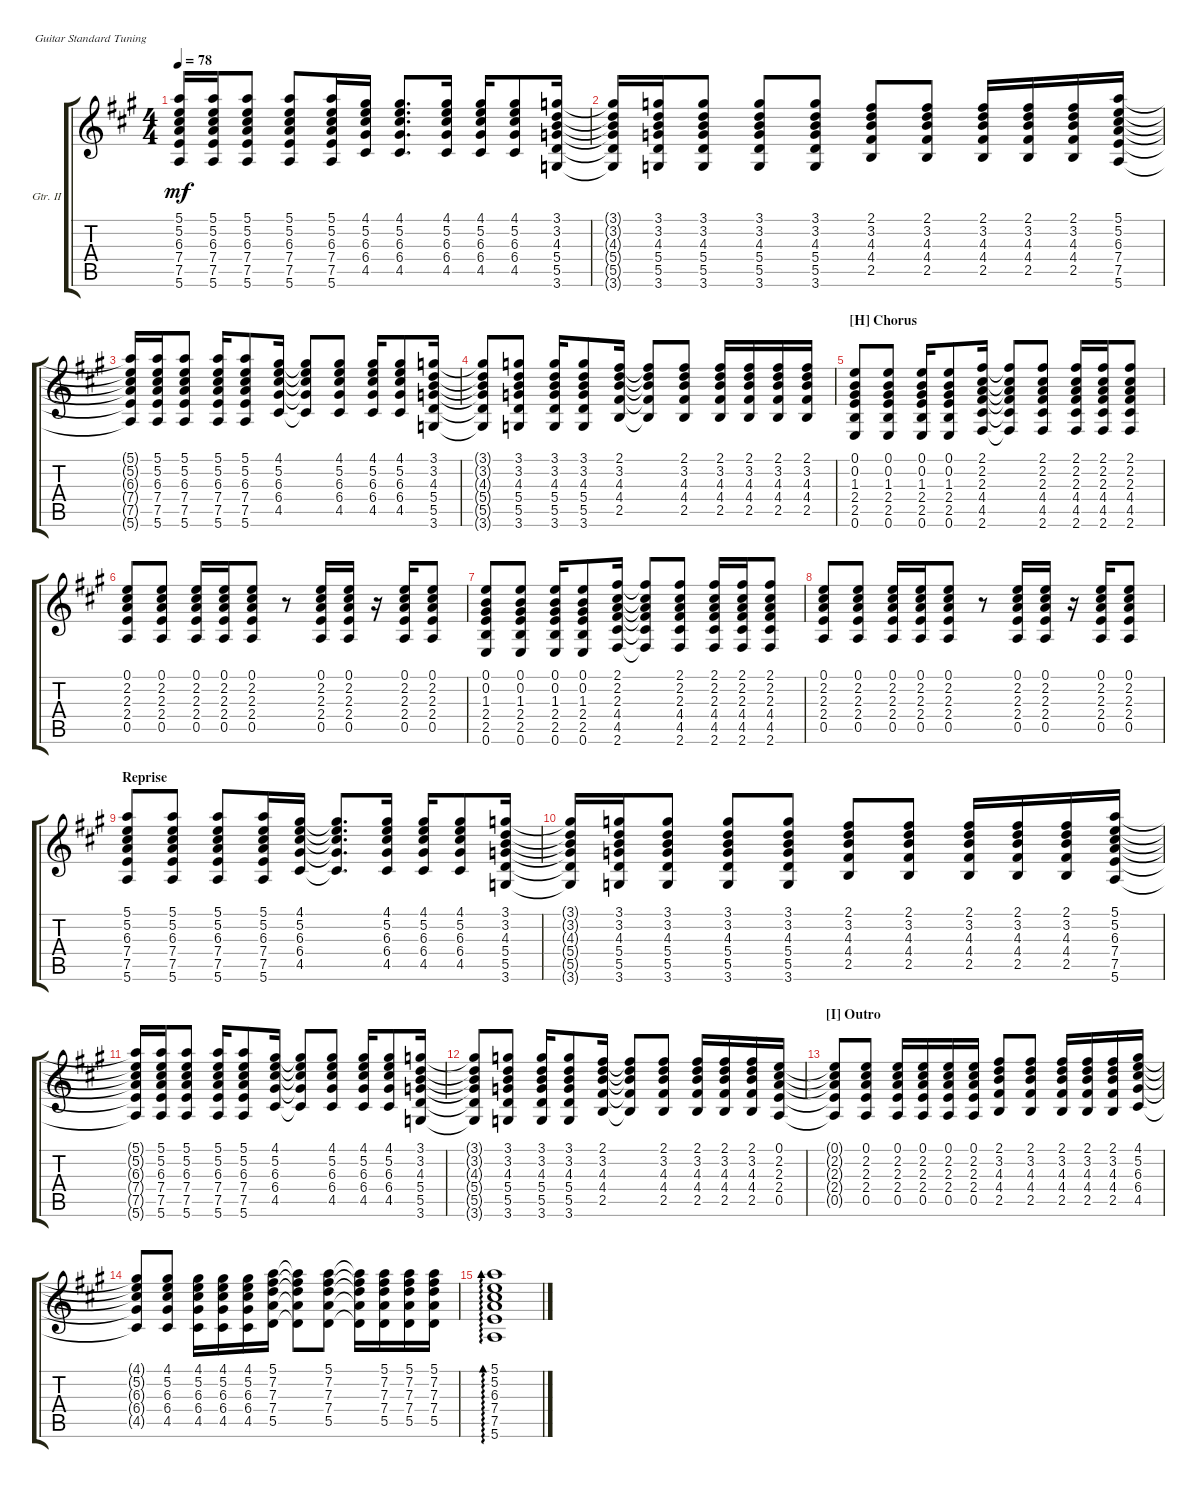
\defaultSystemsLayout 4
\bracketExtendMode groupsimilarinstruments
\firstSystemTrackNameOrientation horizontal
\otherSystemsTrackNameOrientation horizontal
\track ("Guitar II (Leslie)" "Gtr. II") {instrument electricguitarclean}
\staff {score tabs}
\tuning (E4 B3 G3 D3 A2 E2)
\ts (4 4)
\tempo 78
\clef g2
\ks a
(5.1{t} 5.2{t} 6.3{t} 7.4{t} 7.5{t} 5.6{t}).16{dy mf} (5.1 5.2 6.3 7.4 7.5 5.6).16 (5.1 5.2 6.3 7.4 7.5 5.6).8 (5.1 5.2 6.3 7.4 7.5 5.6).8 (5.1 5.2 6.3 7.4 7.5 5.6).16 (4.5 6.4 6.3 5.2 4.1).16 (4.5 6.4 6.3 5.2 4.1).8{d} (4.5 6.4 6.3 5.2 4.1).16 (4.5 6.4 6.3 5.2 4.1).16 (4.5 6.4 6.3 5.2 4.1).8 (3.1 3.2 4.3 5.4 5.5 3.6).16 |
(3.1{t} 3.2{t} 4.3{t} 5.4{t} 5.5{t} 3.6{t}).16 (3.1 3.2 4.3 5.4 5.5 3.6).16 (3.1 3.2 4.3 5.4 5.5 3.6).8 (3.1 3.2 4.3 5.4 5.5 3.6).8 (3.1 3.2 4.3 5.4 5.5 3.6).8 (2.5 4.4 4.3 3.2 2.1).8 (2.5 4.4 4.3 3.2 2.1).8 (2.5 4.4 4.3 3.2 2.1).16 (2.5 4.4 4.3 3.2 2.1).16 (2.5 4.4 4.3 3.2 2.1).16 (5.1 5.2 6.3 7.4 7.5 5.6).16 |
(5.6{t} 7.5{t} 7.4{t} 6.3{t} 5.2{t} 5.1{t}).16 (5.6 7.5 7.4 6.3 5.2 5.1).16 (5.6 7.5 7.4 6.3 5.2 5.1).8 (5.6 7.5 7.4 6.3 5.2 5.1).16 (5.6 7.5 7.4 6.3 5.2 5.1).8 (4.5 6.4 6.3 5.2 4.1).16 (4.1{t} 5.2{t} 6.3{t} 6.4{t} 4.5{t}).8 (4.1 5.2 6.3 6.4 4.5).8 (4.1 5.2 6.3 6.4 4.5).16 (4.1 5.2 6.3 6.4 4.5).8 (3.1 3.2 4.3 5.4 5.5 3.6).16 |
(3.6{t} 5.5{t} 5.4{t} 4.3{t} 3.2{t} 3.1{t}).8 (3.6 5.5 5.4 4.3 3.2 3.1).8 (3.6 5.5 5.4 4.3 3.2 3.1).16 (3.6 5.5 5.4 4.3 3.2 3.1).8 (2.1 3.2 4.3 4.4 2.5).16 (2.1{t} 3.2{t} 4.3{t} 4.4{t} 2.5{t}).8 (2.1 3.2 4.3 4.4 2.5).8 (2.1 3.2 4.3 4.4 2.5).16 (2.1 3.2 4.3 4.4 2.5).16 (2.1 3.2 4.3 4.4 2.5).16 (2.1 3.2 4.3 4.4 2.5).16 |
\section ("H" "Chorus")
(0.6 2.5 2.4 1.3 0.2 0.1).8 (0.6 2.5 2.4 1.3 0.2 0.1).8 (0.6 2.5 2.4 1.3 0.2 0.1).16 (0.6 2.5 2.4 1.3 0.2 0.1).8 (2.1 2.2 2.3 4.4 4.5 2.6).16 (2.1{t} 2.2{t} 2.3{t} 4.4{t} 4.5{t} 2.6{t}).8 (2.1 2.2 2.3 4.4 4.5 2.6).8 (2.1 2.2 2.3 4.4 4.5 2.6).16 (2.1 2.2 2.3 4.4 4.5 2.6).16 (2.1 2.2 2.3 4.4 4.5 2.6).8 |
(0.1 2.2 2.3 2.4 0.5).8 (0.1 2.2 2.3 2.4 0.5).8 (0.1 2.2 2.3 2.4 0.5).16 (0.1 2.2 2.3 2.4 0.5).16 (0.1 2.2 2.3 2.4 0.5).8 r.8 (0.1 2.2 2.3 2.4 0.5).16 (0.1 2.2 2.3 2.4 0.5).16 r.16 (0.1 2.2 2.3 2.4 0.5).16 (0.1 2.2 2.3 2.4 0.5).8 |
(0.6 2.5 2.4 1.3 0.2 0.1).8 (0.6 2.5 2.4 1.3 0.2 0.1).8 (0.6 2.5 2.4 1.3 0.2 0.1).16 (0.6 2.5 2.4 1.3 0.2 0.1).8 (2.1 2.2 2.3 4.4 4.5 2.6).16 (2.1{t} 2.2{t} 2.3{t} 4.4{t} 4.5{t} 2.6{t}).8 (2.1 2.2 2.3 4.4 4.5 2.6).8 (2.1 2.2 2.3 4.4 4.5 2.6).16 (2.1 2.2 2.3 4.4 4.5 2.6).16 (2.1 2.2 2.3 4.4 4.5 2.6).8 |
(0.1 2.2 2.3 2.4 0.5).8 (0.1 2.2 2.3 2.4 0.5).8 (0.1 2.2 2.3 2.4 0.5).16 (0.1 2.2 2.3 2.4 0.5).16 (0.1 2.2 2.3 2.4 0.5).8 r.8 (0.1 2.2 2.3 2.4 0.5).16 (0.1 2.2 2.3 2.4 0.5).16 r.16 (0.1 2.2 2.3 2.4 0.5).16 (0.1 2.2 2.3 2.4 0.5).8 |
\section ("" "Reprise")
(5.6 7.5 7.4 6.3 5.2 5.1).8 (5.6 7.5 7.4 6.3 5.2 5.1).8 (5.6 7.5 7.4 6.3 5.2 5.1).8 (5.6 7.5 7.4 6.3 5.2 5.1).16 (4.1 5.2 6.3 6.4 4.5).16 (4.1{t} 5.2{t} 6.3{t} 6.4{t} 4.5{t}).8{d} (4.1 5.2 6.3 6.4 4.5).16 (4.1 5.2 6.3 6.4 4.5).16 (4.1 5.2 6.3 6.4 4.5).8 (3.1 3.2 4.3 5.4 5.5 3.6).16 |
(3.6{t} 5.5{t} 5.4{t} 4.3{t} 3.2{t} 3.1{t}).16 (3.1 3.2 4.3 5.4 5.5 3.6).16 (3.1 3.2 4.3 5.4 5.5 3.6).8 (3.1 3.2 4.3 5.4 5.5 3.6).8 (3.1 3.2 4.3 5.4 5.5 3.6).8 (2.5 4.4 4.3 3.2 2.1).8 (2.5 4.4 4.3 3.2 2.1).8 (2.5 4.4 4.3 3.2 2.1).16 (2.5 4.4 4.3 3.2 2.1).16 (2.5 4.4 4.3 3.2 2.1).16 (5.1 5.2 6.3 7.4 7.5 5.6).16 |
(5.1{t} 5.2{t} 6.3{t} 7.4{t} 7.5{t} 5.6{t}).16 (5.6 7.5 7.4 6.3 5.2 5.1).16 (5.6 7.5 7.4 6.3 5.2 5.1).8 (5.6 7.5 7.4 6.3 5.2 5.1).16 (5.6 7.5 7.4 6.3 5.2 5.1).8 (4.1 5.2 6.3 6.4 4.5).16 (4.1{t} 5.2{t} 6.3{t} 6.4{t} 4.5{t}).8 (4.1 5.2 6.3 6.4 4.5).8 (4.1 5.2 6.3 6.4 4.5).16 (4.1 5.2 6.3 6.4 4.5).8 (3.6 5.5 5.4 4.3 3.2 3.1).16 |
(3.6{t} 5.5{t} 5.4{t} 4.3{t} 3.2{t} 3.1{t}).8 (3.6 5.5 5.4 4.3 3.2 3.1).8 (3.6 5.5 5.4 4.3 3.2 3.1).16 (3.6 5.5 5.4 4.3 3.2 3.1).8 (3.2 4.3 2.1 4.4 2.5).16 (3.2{t} 4.3{t} 2.1{t} 4.4{t} 2.5{t}).8 (3.2 4.3 2.1 4.4 2.5).8 (3.2 4.3 2.1 4.4 2.5).16 (3.2 4.3 2.1 4.4 2.5).16 (3.2 4.3 2.1 4.4 2.5).16 (2.2 2.3 0.1 2.4 0.5).16 |
\section ("I" "Outro")
(0.5{t} 2.4{t} 2.3{t} 2.2{t} 0.1{t}).8 (0.5 2.4 2.3 2.2 0.1).8 (0.5 2.4 2.3 2.2 0.1).16 (0.5 2.4 2.3 2.2 0.1).16 (0.5 2.4 2.3 2.2 0.1).16 (0.5 2.4 2.3 2.2 0.1).16 (2.5 4.4 4.3 3.2 2.1).8 (2.5 4.4 4.3 3.2 2.1).8 (2.5 4.4 4.3 3.2 2.1).16 (2.5 4.4 4.3 3.2 2.1).16 (2.5 4.4 4.3 3.2 2.1).16 (4.1 5.2 6.3 6.4 4.5).16 |
(4.5{t} 6.4{t} 6.3{t} 5.2{t} 4.1{t}).8 (4.1 5.2 6.3 6.4 4.5).8 (4.1 5.2 6.3 6.4 4.5).16 (4.1 5.2 6.3 6.4 4.5).16 (4.1 5.2 6.3 6.4 4.5).16 (5.5 7.4 7.3 7.2 5.1).16 (5.1{t} 7.2{t} 7.3{t} 7.4{t} 5.5{t}).8 (5.5 7.4 7.3 7.2 5.1).8 (5.1{t} 7.2{t} 7.3{t} 7.4{t} 5.5{t}).16 (5.5 7.4 7.3 7.2 5.1).16 (5.5 7.4 7.3 7.2 5.1).16 (5.5 7.4 7.3 7.2 5.1).16 |
(5.6 7.5 7.4 6.3 5.2 5.1).1{ad 0}
